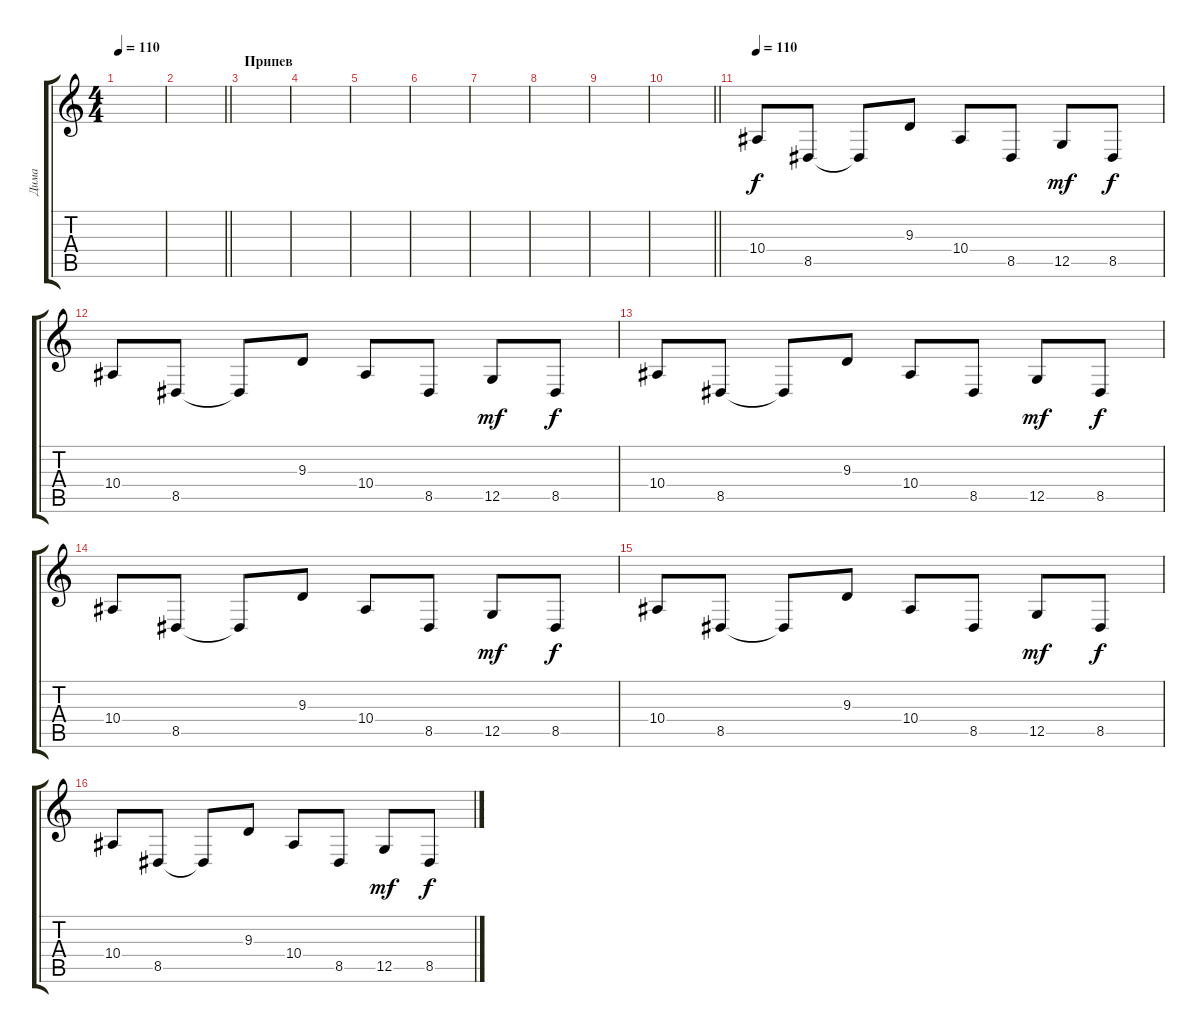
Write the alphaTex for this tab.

\track ("Дима" "Дима") {instrument lead2sawtooth}
\staff {score tabs}
\tuning (D4 A3 F3 C3 G2 C2) {hide}
\ts (4 4)
\tempo 110
\clef g2
\ks c
|
\barLineRight lightlight
|
\section ("" "Припев")
|
|
|
|
|
|
|
\barLineRight lightlight
|
\section ("" "")
\tempo 110
10.4.8{volume 8 instrument tremolostrings} 8.5.8 8.5{t}.8 9.3.8 10.4.8 8.5.8 12.5.8{dy mf} 8.5.8{dy f} |
10.4.8 8.5.8 8.5{t}.8 9.3.8 10.4.8 8.5.8 12.5.8{dy mf} 8.5.8{dy f} |
10.4.8 8.5.8 8.5{t}.8 9.3.8 10.4.8 8.5.8 12.5.8{dy mf} 8.5.8{dy f} |
10.4.8 8.5.8 8.5{t}.8 9.3.8 10.4.8 8.5.8 12.5.8{dy mf} 8.5.8{dy f} |
10.4.8 8.5.8 8.5{t}.8 9.3.8 10.4.8 8.5.8 12.5.8{dy mf} 8.5.8{dy f} |
10.4.8 8.5.8 8.5{t}.8 9.3.8 10.4.8 8.5.8 12.5.8{dy mf} 8.5.8{dy f}
